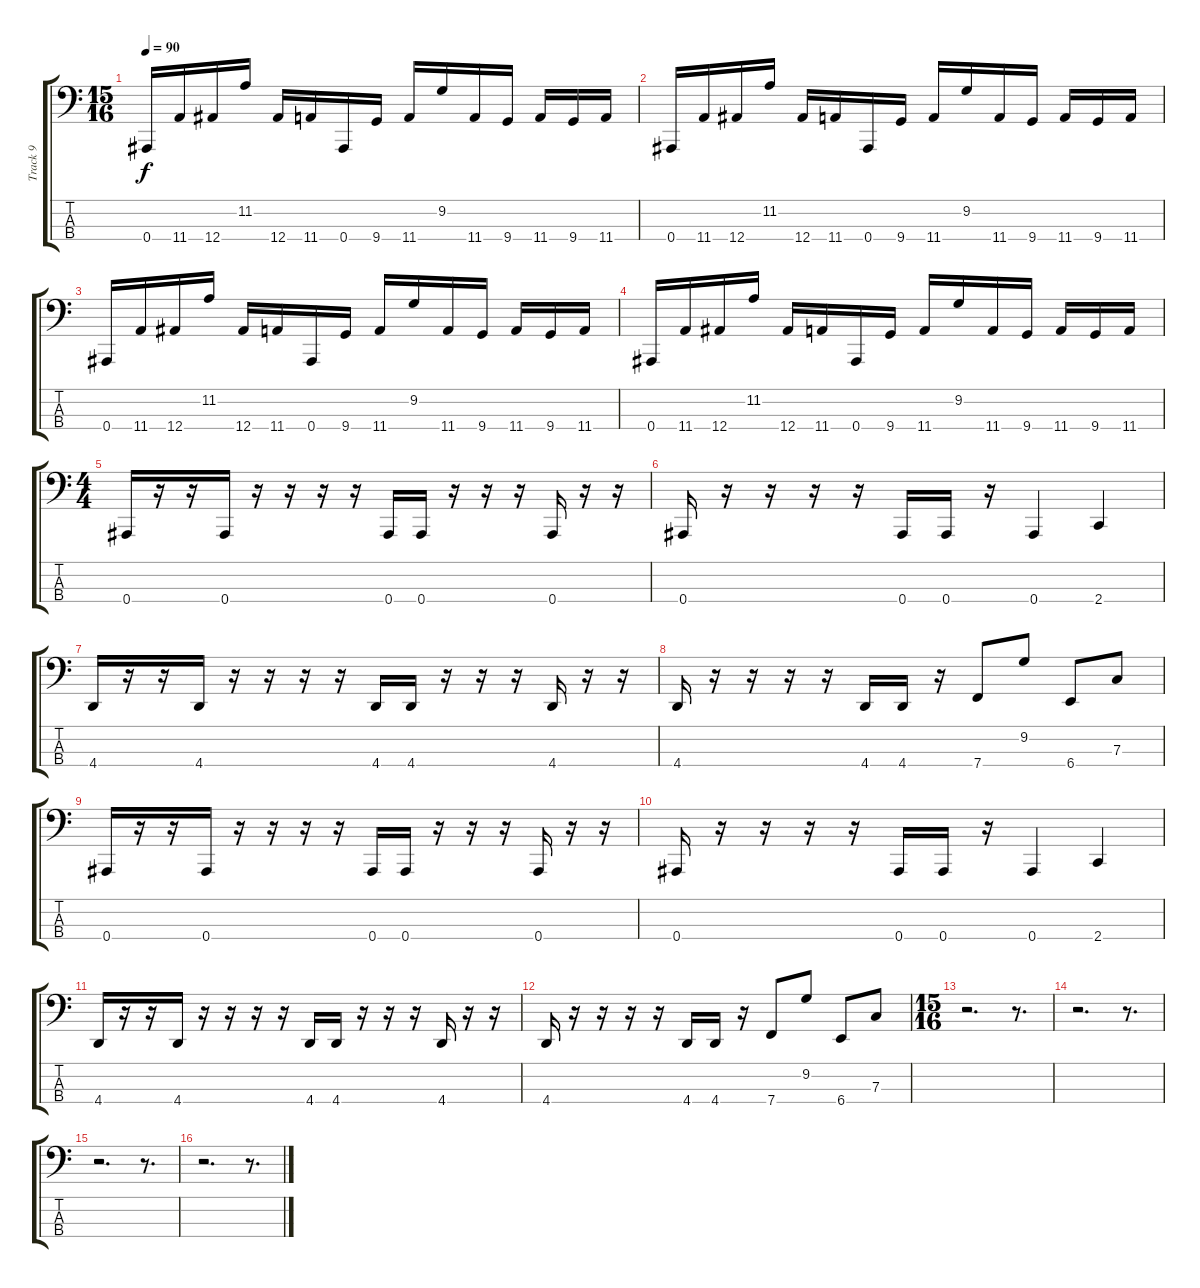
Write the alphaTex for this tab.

\track ("Track 9" "Track 9") {instrument fretlessbass}
\staff {score tabs}
\tuning (F2 Bb1 F1 Bb0) {hide}
\ts (15 16)
\tempo 90
\clef f4
\ks c
0.4.16{dy f} 11.4.16 12.4.16 11.2.16 12.4.16 11.4.16 0.4.16 9.4.16 11.4.16 9.2.16 11.4.16 9.4.16 11.4.16 9.4.16 11.4.16 |
0.4.16 11.4.16 12.4.16 11.2.16 12.4.16 11.4.16 0.4.16 9.4.16 11.4.16 9.2.16 11.4.16 9.4.16 11.4.16 9.4.16 11.4.16 |
0.4.16 11.4.16 12.4.16 11.2.16 12.4.16 11.4.16 0.4.16 9.4.16 11.4.16 9.2.16 11.4.16 9.4.16 11.4.16 9.4.16 11.4.16 |
0.4.16 11.4.16 12.4.16 11.2.16 12.4.16 11.4.16 0.4.16 9.4.16 11.4.16 9.2.16 11.4.16 9.4.16 11.4.16 9.4.16 11.4.16 |
\ts (4 4)
0.4.16 r.16 r.16 0.4.16 r.16 r.16 r.16 r.16 0.4.16 0.4.16 r.16 r.16 r.16 0.4.16 r.16 r.16 |
0.4.16 r.16 r.16 r.16 r.16 0.4.16 0.4.16 r.16 0.4.4 2.4.4 |
4.4.16 r.16 r.16 4.4.16 r.16 r.16 r.16 r.16 4.4.16 4.4.16 r.16 r.16 r.16 4.4.16 r.16 r.16 |
4.4.16 r.16 r.16 r.16 r.16 4.4.16 4.4.16 r.16 7.4.8 9.2.8 6.4.8 7.3.8 |
0.4.16 r.16 r.16 0.4.16 r.16 r.16 r.16 r.16 0.4.16 0.4.16 r.16 r.16 r.16 0.4.16 r.16 r.16 |
0.4.16 r.16 r.16 r.16 r.16 0.4.16 0.4.16 r.16 0.4.4 2.4.4 |
4.4.16 r.16 r.16 4.4.16 r.16 r.16 r.16 r.16 4.4.16 4.4.16 r.16 r.16 r.16 4.4.16 r.16 r.16 |
4.4.16 r.16 r.16 r.16 r.16 4.4.16 4.4.16 r.16 7.4.8 9.2.8 6.4.8 7.3.8 |
\ts (15 16)
r.2{d} r.8{d} |
r.2{d} r.8{d} |
r.2{d} r.8{d} |
r.2{d} r.8{d}
